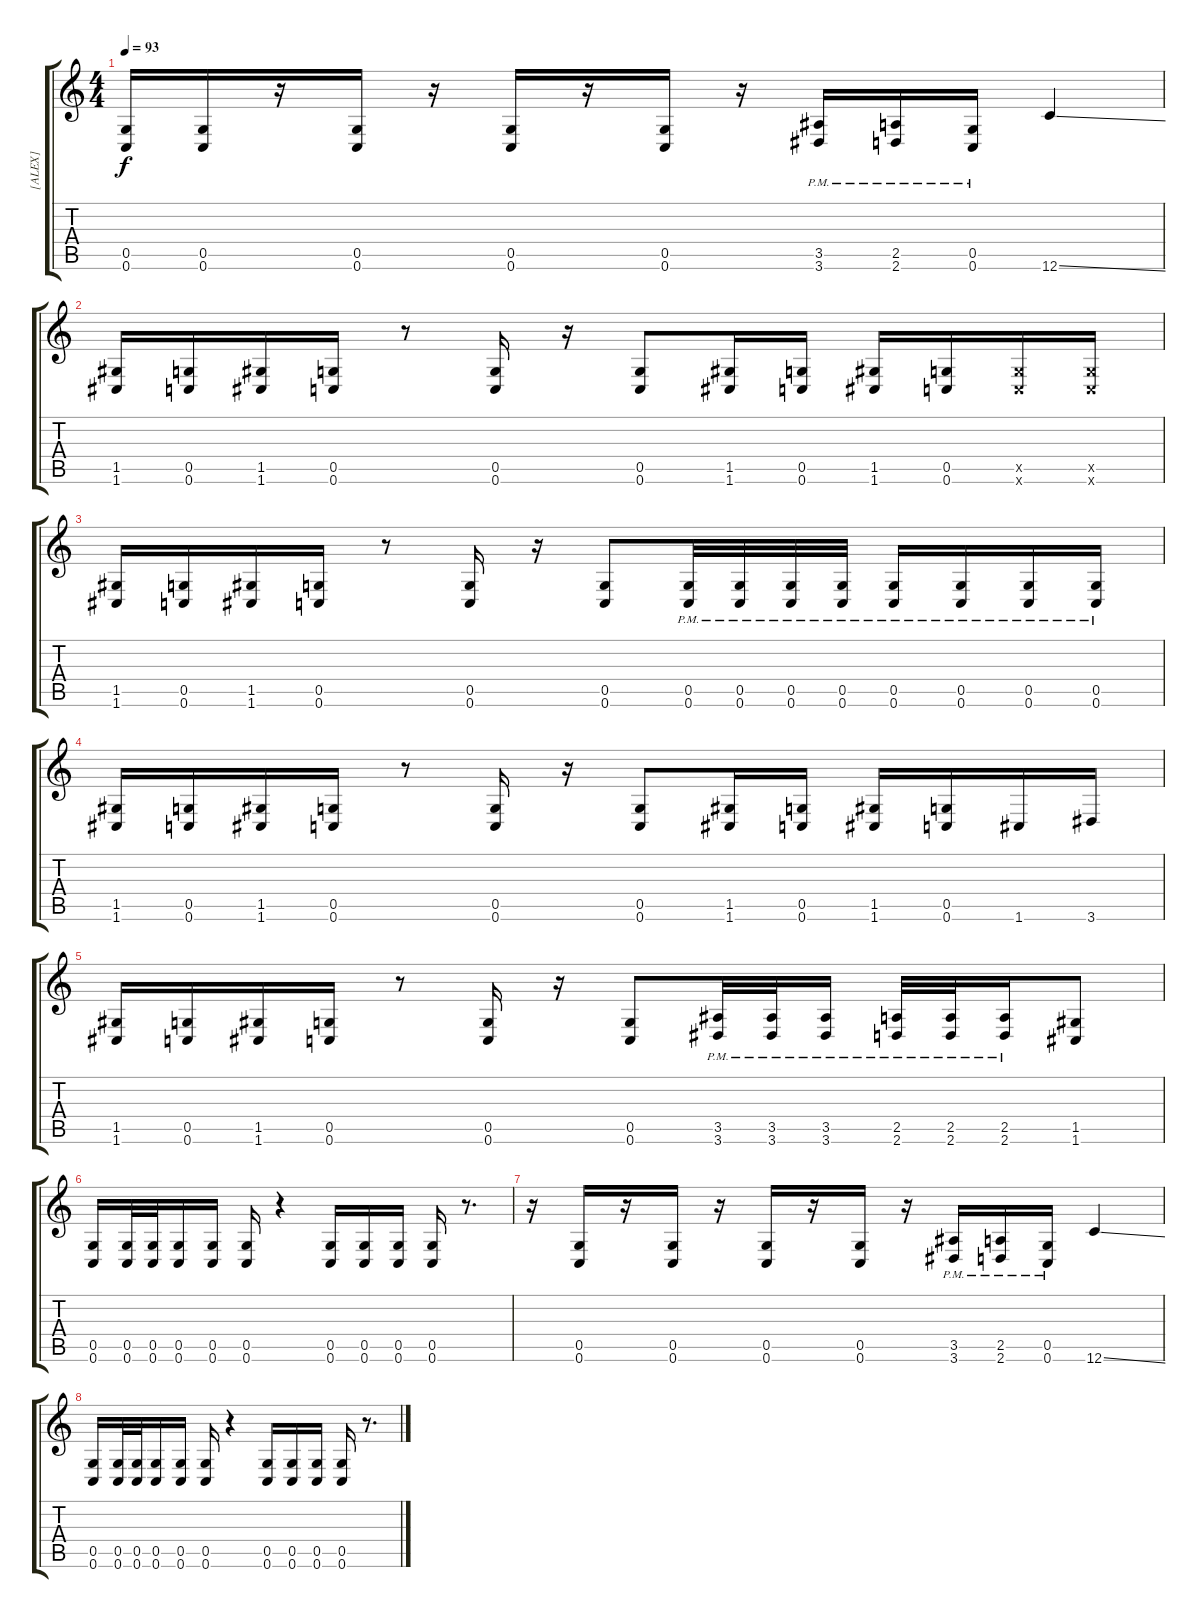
\track ("[ALEX]" "[ALEX]") {instrument distortionguitar}
\staff {score tabs}
\tuning (D4 A3 F3 C3 G2 C2) {hide}
\ts (4 4)
\tempo 93
\clef g2
\ks c
(0.5{t} 0.6{t}).16{dy f} (0.5 0.6).16 r.16 (0.5 0.6).16 r.16 (0.5 0.6).16 r.16 (0.5 0.6).16 r.16 (3.5{pm} 3.6).16 (2.5{pm} 2.6).16 (0.5{pm} 0.6).16 12.6{ss}.4 |
(1.5 1.6).16 (0.5 0.6).16 (1.5 1.6).16 (0.5 0.6).16 r.8 (0.5 0.6).16 r.16 (0.5 0.6).8 (1.5 1.6).16 (0.5 0.6).16 (1.5 1.6).16 (0.5 0.6).16 (0.5{x} 0.6{x}).16 (0.5{x} 0.6{x}).16 |
(1.5 1.6).16 (0.5 0.6).16 (1.5 1.6).16 (0.5 0.6).16 r.8 (0.5 0.6).16 r.16 (0.5 0.6).8 (0.5{pm} 0.6).32 (0.5{pm} 0.6).32 (0.5{pm} 0.6).32 (0.5{pm} 0.6).32 (0.5{pm} 0.6).16 (0.5{pm} 0.6).16 (0.5{pm} 0.6).16 (0.5{pm} 0.6).16 |
(1.5 1.6).16 (0.5 0.6).16 (1.5 1.6).16 (0.5 0.6).16 r.8 (0.5 0.6).16 r.16 (0.5 0.6).8 (1.5 1.6).16 (0.5 0.6).16 (1.5 1.6).16 (0.5 0.6).16 1.6.16 3.6.16 |
(1.5 1.6).16 (0.5 0.6).16 (1.5 1.6).16 (0.5 0.6).16 r.8 (0.5 0.6).16 r.16 (0.5 0.6).8 (3.5{pm} 3.6).32 (3.5{pm} 3.6).32 (3.5{pm} 3.6).16 (2.5{pm} 2.6).32 (2.5{pm} 2.6).32 (2.5{pm} 2.6).16 (1.5 1.6).8 |
(0.5 0.6).16 (0.5 0.6).32 (0.5 0.6).32 (0.5 0.6).16 (0.5 0.6).16 (0.5 0.6).16 r.4 (0.5 0.6).16 (0.5 0.6).16 (0.5 0.6).16 (0.5 0.6).16 r.8{d} |
r.16 (0.5 0.6).16 r.16 (0.5 0.6).16 r.16 (0.5 0.6).16 r.16 (0.5 0.6).16 r.16 (3.5{pm} 3.6).16 (2.5{pm} 2.6).16 (0.5{pm} 0.6).16 12.6{ss}.4 |
(0.5 0.6).16 (0.5 0.6).32 (0.5 0.6).32 (0.5 0.6).16 (0.5 0.6).16 (0.5 0.6).16 r.4 (0.5 0.6).16 (0.5 0.6).16 (0.5 0.6).16 (0.5 0.6).16 r.8{d}
